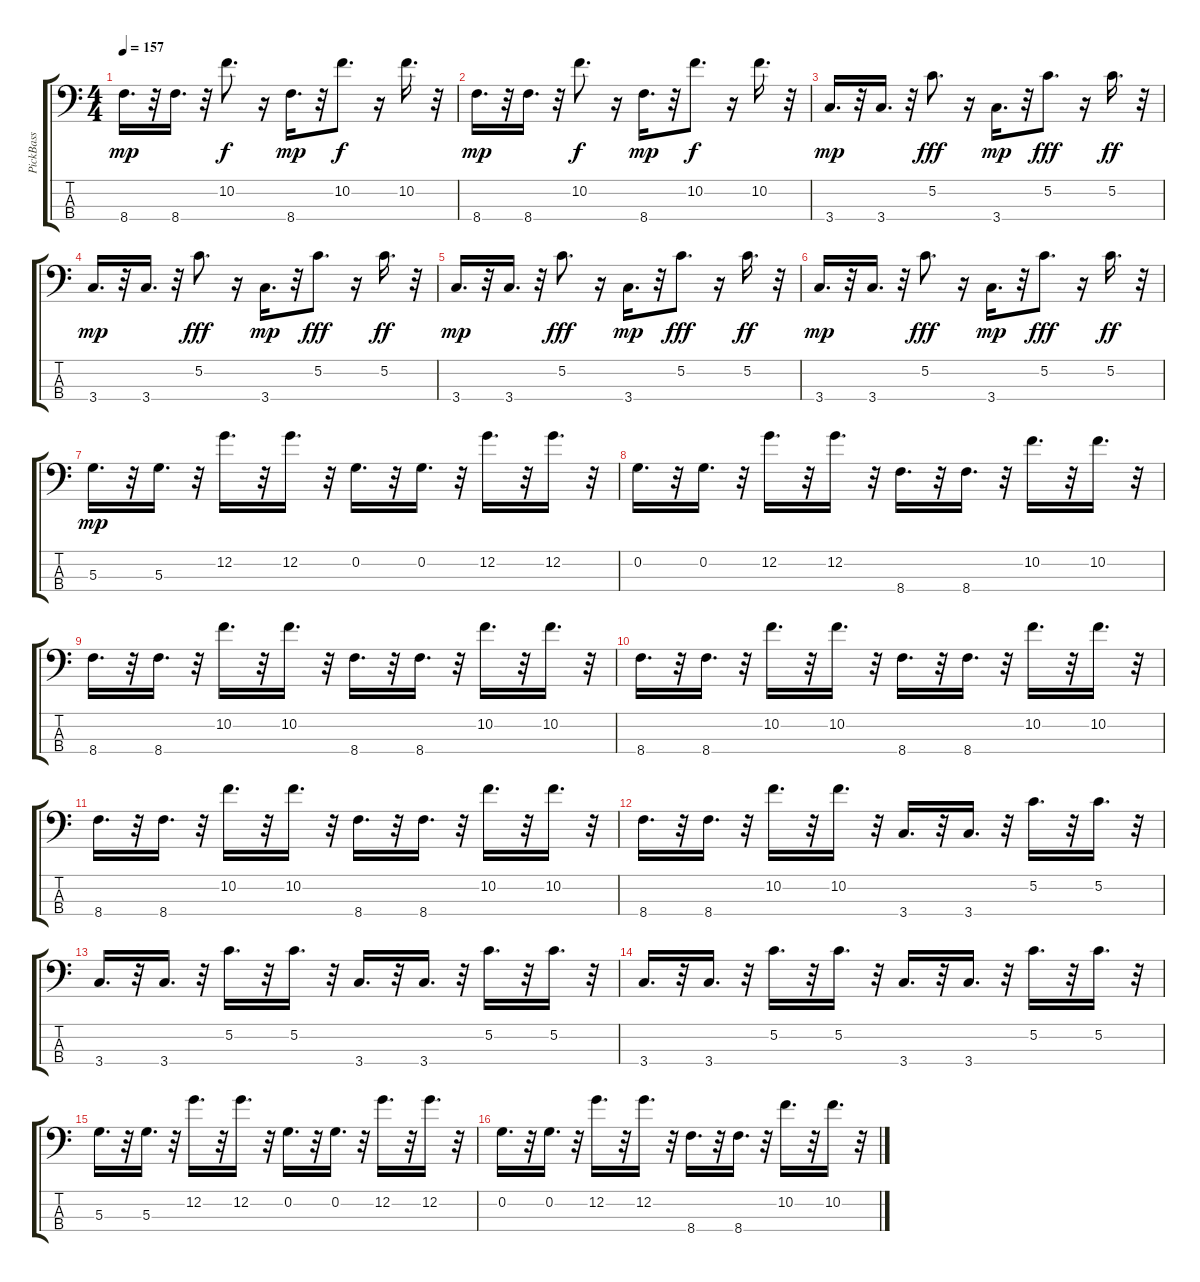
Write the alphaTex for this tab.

\track ("PickBass            " "PickBass  ") {instrument electricbasspick}
\staff {score tabs}
\tuning (C-1 G2 D2 A1) {hide}
\ts (4 4)
\tempo 157
\clef f4
\ks c
8.4.16{d dy mp} r.32 8.4.16{d} r.32 10.2.8{d dy f} r.16 8.4.16{d dy mp} r.32 10.2.8{d dy f} r.16 10.2.16{d} r.32 |
8.4.16{d dy mp} r.32 8.4.16{d} r.32 10.2.8{d dy f} r.16 8.4.16{d dy mp} r.32 10.2.8{d dy f} r.16 10.2.16{d} r.32 |
3.4.16{d dy mp} r.32 3.4.16{d} r.32 5.2.8{d dy fff} r.16 3.4.16{d dy mp} r.32 5.2.8{d dy fff} r.16 5.2.16{d dy ff} r.32 |
3.4.16{d dy mp} r.32 3.4.16{d} r.32 5.2.8{d dy fff} r.16 3.4.16{d dy mp} r.32 5.2.8{d dy fff} r.16 5.2.16{d dy ff} r.32 |
3.4.16{d dy mp} r.32 3.4.16{d} r.32 5.2.8{d dy fff} r.16 3.4.16{d dy mp} r.32 5.2.8{d dy fff} r.16 5.2.16{d dy ff} r.32 |
3.4.16{d dy mp} r.32 3.4.16{d} r.32 5.2.8{d dy fff} r.16 3.4.16{d dy mp} r.32 5.2.8{d dy fff} r.16 5.2.16{d dy ff} r.32 |
5.3.16{d dy mp} r.32 5.3.16{d} r.32 12.2.16{d} r.32 12.2.16{d} r.32 0.2.16{d} r.32 0.2.16{d} r.32 12.2.16{d} r.32 12.2.16{d} r.32 |
0.2.16{d} r.32 0.2.16{d} r.32 12.2.16{d} r.32 12.2.16{d} r.32 8.4.16{d} r.32 8.4.16{d} r.32 10.2.16{d} r.32 10.2.16{d} r.32 |
8.4.16{d} r.32 8.4.16{d} r.32 10.2.16{d} r.32 10.2.16{d} r.32 8.4.16{d} r.32 8.4.16{d} r.32 10.2.16{d} r.32 10.2.16{d} r.32 |
8.4.16{d} r.32 8.4.16{d} r.32 10.2.16{d} r.32 10.2.16{d} r.32 8.4.16{d} r.32 8.4.16{d} r.32 10.2.16{d} r.32 10.2.16{d} r.32 |
8.4.16{d} r.32 8.4.16{d} r.32 10.2.16{d} r.32 10.2.16{d} r.32 8.4.16{d} r.32 8.4.16{d} r.32 10.2.16{d} r.32 10.2.16{d} r.32 |
8.4.16{d} r.32 8.4.16{d} r.32 10.2.16{d} r.32 10.2.16{d} r.32 3.4.16{d} r.32 3.4.16{d} r.32 5.2.16{d} r.32 5.2.16{d} r.32 |
3.4.16{d} r.32 3.4.16{d} r.32 5.2.16{d} r.32 5.2.16{d} r.32 3.4.16{d} r.32 3.4.16{d} r.32 5.2.16{d} r.32 5.2.16{d} r.32 |
3.4.16{d} r.32 3.4.16{d} r.32 5.2.16{d} r.32 5.2.16{d} r.32 3.4.16{d} r.32 3.4.16{d} r.32 5.2.16{d} r.32 5.2.16{d} r.32 |
5.3.16{d} r.32 5.3.16{d} r.32 12.2.16{d} r.32 12.2.16{d} r.32 0.2.16{d} r.32 0.2.16{d} r.32 12.2.16{d} r.32 12.2.16{d} r.32 |
0.2.16{d} r.32 0.2.16{d} r.32 12.2.16{d} r.32 12.2.16{d} r.32 8.4.16{d} r.32 8.4.16{d} r.32 10.2.16{d} r.32 10.2.16{d} r.32
